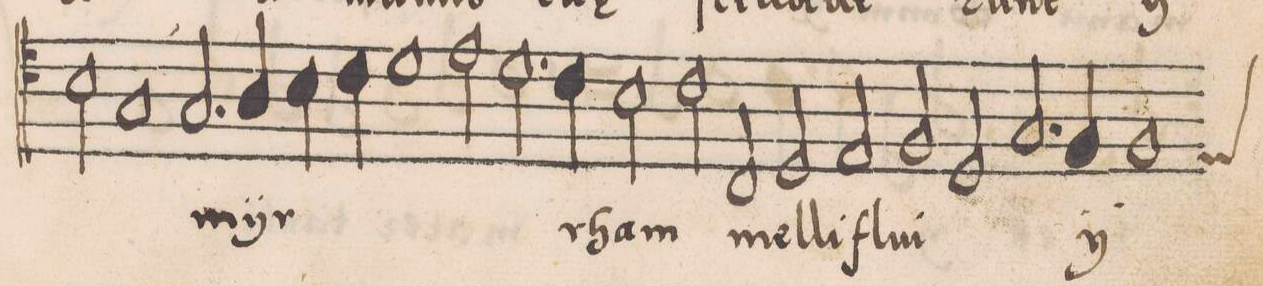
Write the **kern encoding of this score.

**kern	**text
*I"ALTVS	*
*clefC4	*
*k[]	*
*met(C)	*
*M2/1	*
2B\	-ue-
=46-	=46-
1G	-runt
*	*Xij
2.G/	mijr-
4A/	.
=47-	=47-
4B\	.
4c\	.
1d	.
2e\	.
=48-	=48-
2.d\	.
4c\	.
2B\	-rham
2c\	.
=49-	=49-
2C/	mel-
2D/	-li-
2E/	-flu-
2F/	-i
=50-	=50-
2D/	.
*	*ij
2.G/	mijr-
4F/	.
*custos:E	*
1F/	.
=51-	=51-
*-	*-
